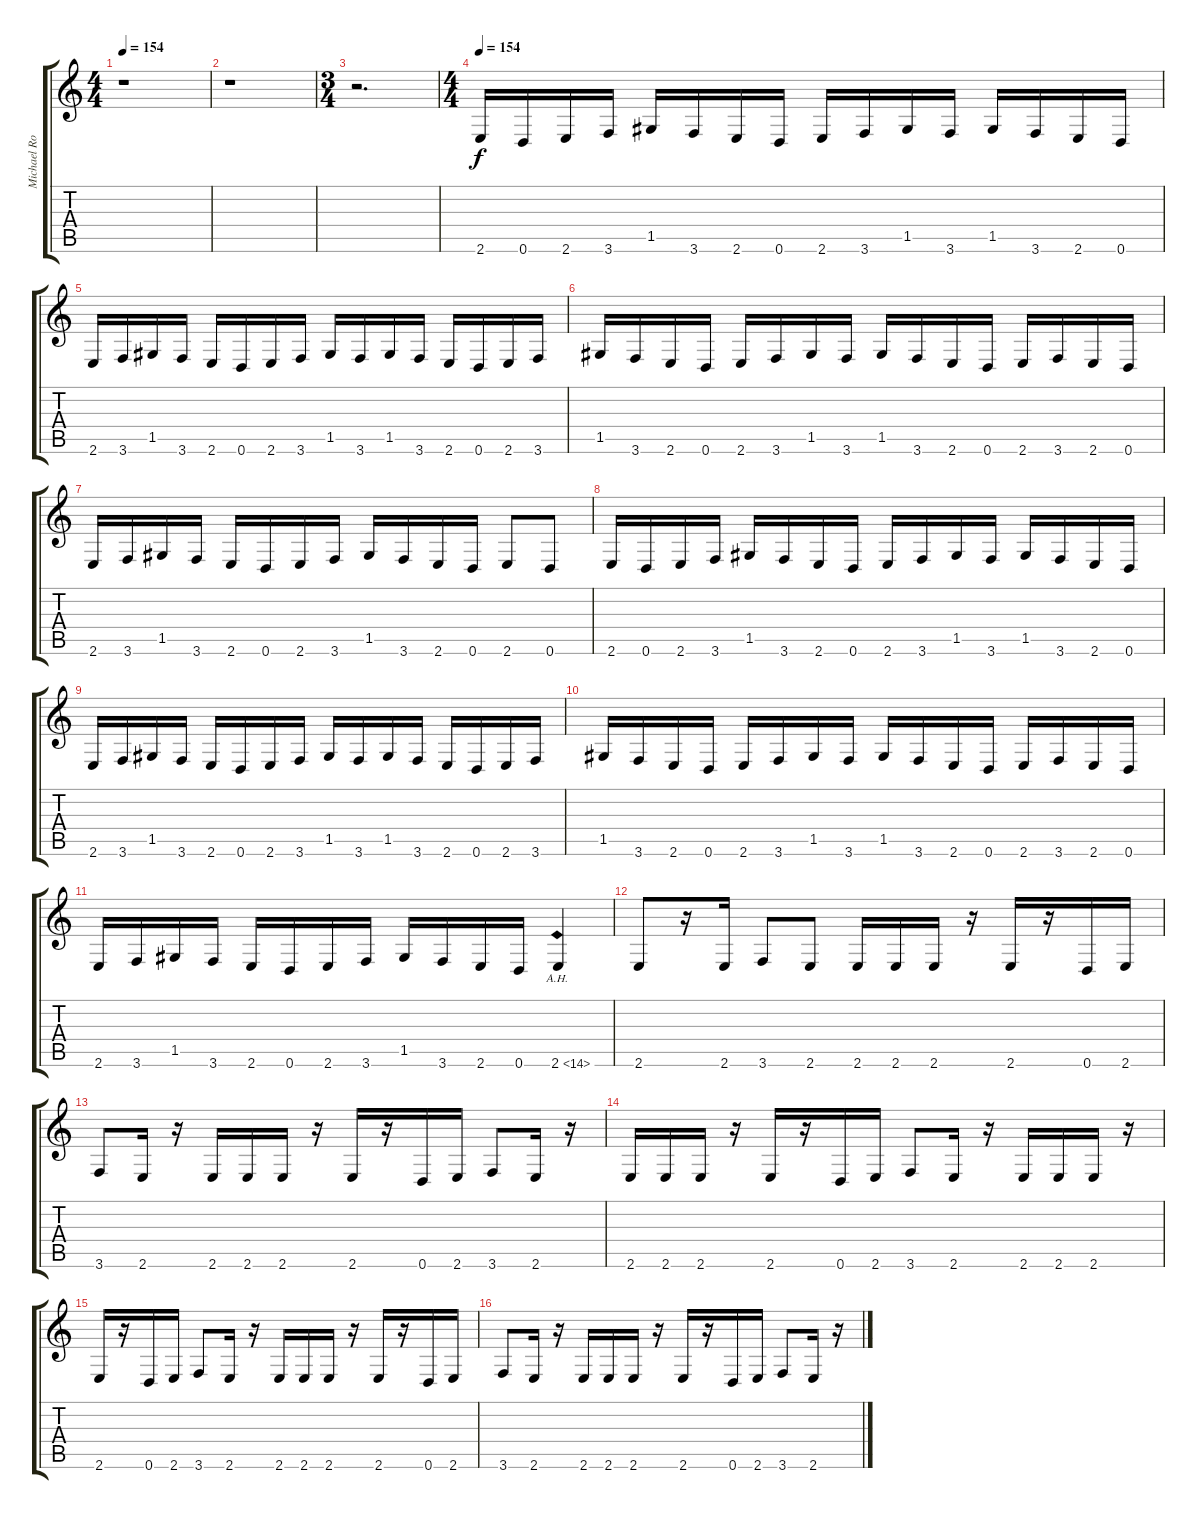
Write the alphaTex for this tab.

\track ("Michael Romeo" "Michael Ro") {instrument distortionguitar}
\staff {score tabs}
\tuning (D4 A3 F3 C3 G2 D2) {hide}
\ts (4 4)
\tempo 154
\tempo 120
\tempo 154
\clef g2
\ks c
r.1{dy f instrument distortionguitar} |
r.1 |
\ts (3 4)
r.2{d} |
\ts (4 4)
\tempo 154
2.6.16 0.6.16 2.6.16 3.6.16 1.5.16 3.6.16 2.6.16 0.6.16 2.6.16 3.6.16 1.5.16 3.6.16 1.5.16 3.6.16 2.6.16 0.6.16 |
2.6.16 3.6.16 1.5.16 3.6.16 2.6.16 0.6.16 2.6.16 3.6.16 1.5.16 3.6.16 1.5.16 3.6.16 2.6.16 0.6.16 2.6.16 3.6.16 |
1.5.16 3.6.16 2.6.16 0.6.16 2.6.16 3.6.16 1.5.16 3.6.16 1.5.16 3.6.16 2.6.16 0.6.16 2.6.16 3.6.16 2.6.16 0.6.16 |
2.6.16 3.6.16 1.5.16 3.6.16 2.6.16 0.6.16 2.6.16 3.6.16 1.5.16 3.6.16 2.6.16 0.6.16 2.6.8 0.6.8 |
2.6.16 0.6.16 2.6.16 3.6.16 1.5.16 3.6.16 2.6.16 0.6.16 2.6.16 3.6.16 1.5.16 3.6.16 1.5.16 3.6.16 2.6.16 0.6.16 |
2.6.16 3.6.16 1.5.16 3.6.16 2.6.16 0.6.16 2.6.16 3.6.16 1.5.16 3.6.16 1.5.16 3.6.16 2.6.16 0.6.16 2.6.16 3.6.16 |
1.5.16 3.6.16 2.6.16 0.6.16 2.6.16 3.6.16 1.5.16 3.6.16 1.5.16 3.6.16 2.6.16 0.6.16 2.6.16 3.6.16 2.6.16 0.6.16 |
2.6.16 3.6.16 1.5.16 3.6.16 2.6.16 0.6.16 2.6.16 3.6.16 1.5.16 3.6.16 2.6.16 0.6.16 2.6{ah 12}.4 |
2.6.8 r.16 2.6.16 3.6.8 2.6.8 2.6.16 2.6.16 2.6.16 r.16 2.6.16 r.16 0.6.16 2.6.16 |
3.6.8 2.6.16 r.16 2.6.16 2.6.16 2.6.16 r.16 2.6.16 r.16 0.6.16 2.6.16 3.6.8 2.6.16 r.16 |
2.6.16 2.6.16 2.6.16 r.16 2.6.16 r.16 0.6.16 2.6.16 3.6.8 2.6.16 r.16 2.6.16 2.6.16 2.6.16 r.16 |
2.6.16 r.16 0.6.16 2.6.16 3.6.8 2.6.16 r.16 2.6.16 2.6.16 2.6.16 r.16 2.6.16 r.16 0.6.16 2.6.16 |
3.6.8 2.6.16 r.16 2.6.16 2.6.16 2.6.16 r.16 2.6.16 r.16 0.6.16 2.6.16 3.6.8 2.6.16 r.16
